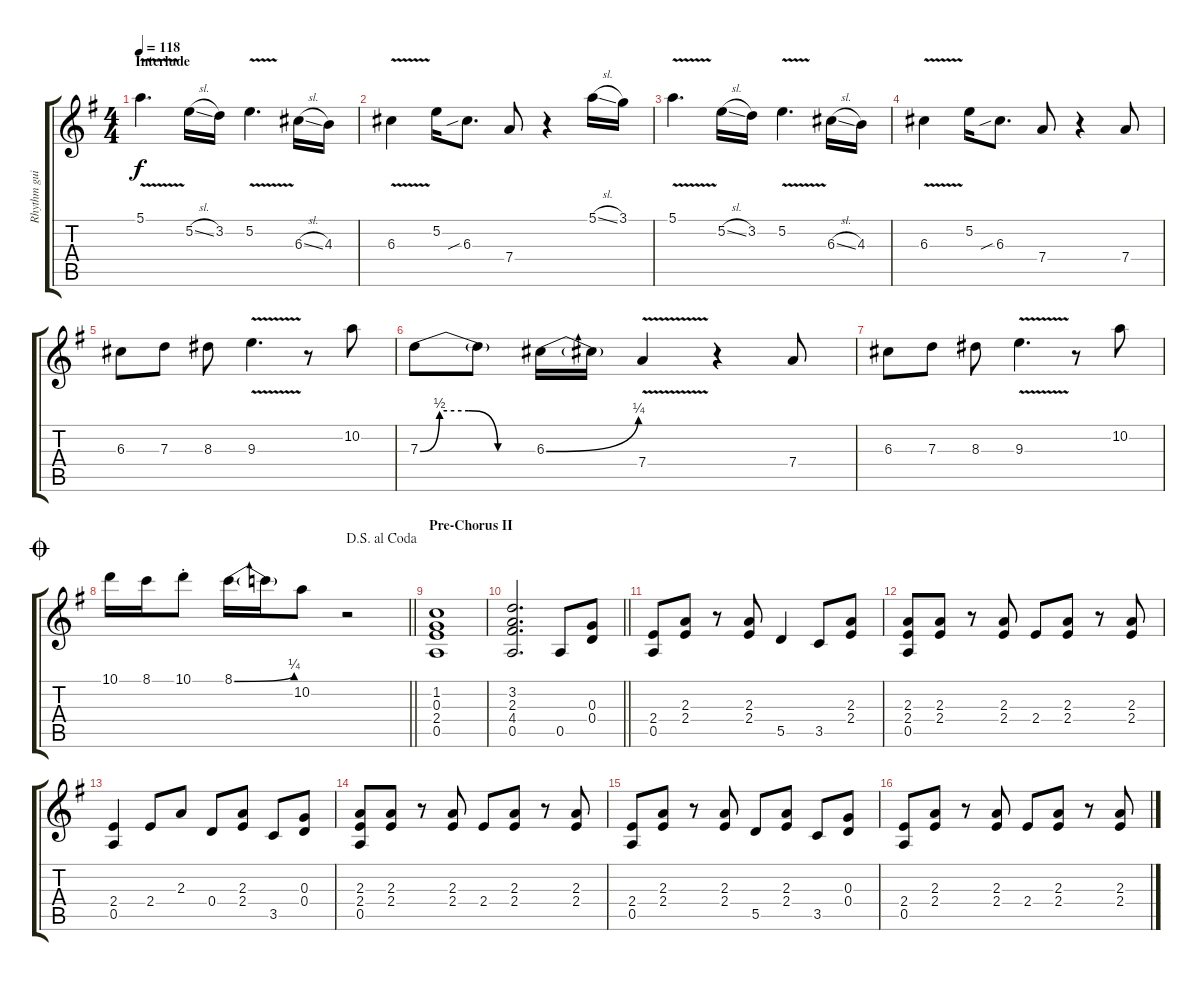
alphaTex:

\track ("Rhythm guitar (w/overdrive)" "Rhythm gui") {instrument overdrivenguitar}
\staff {score tabs}
\tuning (E4 B3 G3 D3 A2 E2) {hide}
\ts (4 4)
\section ("" "Interlude")
\tempo 118
\clef g2
\ks g
5.1{v}.4{d dy f} 5.2{sl}.16 3.2.16 5.2{v}.4{d} 6.3{sl}.16 4.3.16 |
6.3{v}.4 5.2.16 6.3{sib}.8{d} 7.4.8 r.4 5.1{sl}.16 3.1.16 |
5.1{v}.4{d} 5.2{sl}.16 3.2.16 5.2{v}.4{d} 6.3{sl}.16 4.3.16 |
6.3{v}.4 5.2.16 6.3{sib}.8{d} 7.4.8 r.4 7.4.8 |
6.3.8 7.3.8 8.3.8 9.3{v}.4{d} r.8 10.2.8 |
7.3{be (custom 0 0 10 2 25 2 40 0 60 0)}.8 7.3{t}.8 6.3{be (bend 0 0 60 1)}.16 6.3{t}.16 7.4{v}.4 r.4 7.4.8 |
6.3.8 7.3.8 8.3.8 9.3{v}.4{d} r.8 10.2.8 |
\jump coda
\jump dalsegnoalcoda
\barLineRight lightlight
10.1.16 8.1.16 10.1{st}.8 8.1{be (bend 0 0 60 1)}.16 8.1{t}.16 10.2.8 r.2 |
\section ("" "Pre-Chorus II")
(1.2 0.3 2.4 0.5).1 |
\barLineRight lightlight
(3.2 2.3 4.4 0.5).2{d} 0.5.8 (0.3 0.4).8 |
(2.4 0.5).8 (2.3 2.4).8 r.8 (2.3 2.4).8 5.5.4 3.5.8 (2.3 2.4).8 |
(2.3 2.4 0.5).8 (2.3 2.4).8 r.8 (2.3 2.4).8 2.4.8 (2.3 2.4).8 r.8 (2.3 2.4).8 |
(2.4 0.5).4 2.4.8 2.3.8 0.4.8 (2.3 2.4).8 3.5.8 (0.3 0.4).8 |
(2.3 2.4 0.5).8 (2.3 2.4).8 r.8 (2.3 2.4).8 2.4.8 (2.3 2.4).8 r.8 (2.3 2.4).8 |
(2.4 0.5).8 (2.3 2.4).8 r.8 (2.3 2.4).8 5.5.8 (2.3 2.4).8 3.5.8 (0.3 0.4).8 |
(2.4 0.5).8 (2.3 2.4).8 r.8 (2.3 2.4).8 2.4.8 (2.3 2.4).8 r.8 (2.3 2.4).8
